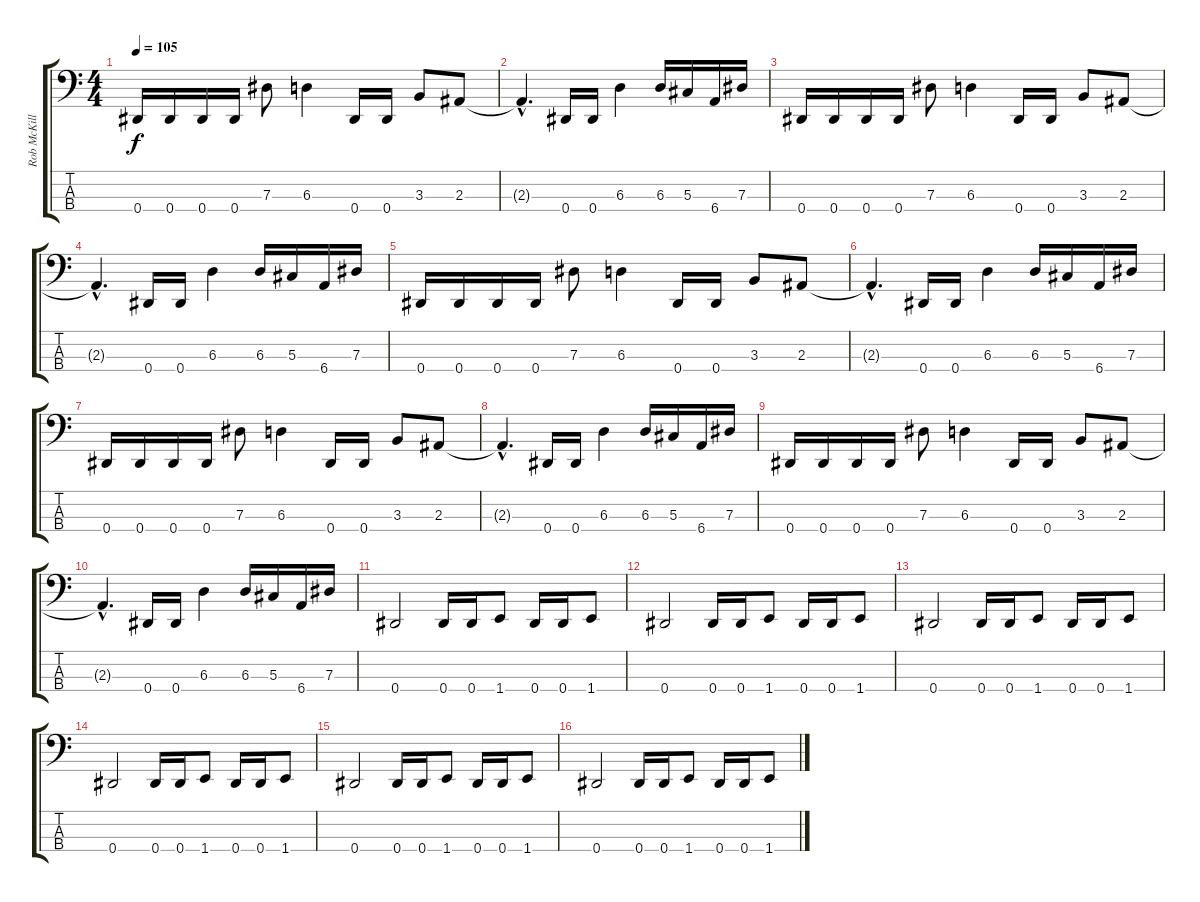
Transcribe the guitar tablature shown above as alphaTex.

\track ("Rob McKillop" "Rob McKill") {instrument electricbasspick}
\staff {score tabs}
\tuning (Gb2 Db2 Ab1 Eb1) {hide}
\ts (4 4)
\tempo 105
\clef f4
\ks c
0.4.16{dy f} 0.4.16 0.4.16 0.4.16 7.3.8 6.3.4 0.4.16 0.4.16 3.3.8 2.3.8 |
2.3{hac t}.4{d} 0.4.16 0.4.16 6.3.4 6.3.16 5.3.16 6.4.16 7.3.16 |
0.4.16 0.4.16 0.4.16 0.4.16 7.3.8 6.3.4 0.4.16 0.4.16 3.3.8 2.3.8 |
2.3{hac t}.4{d} 0.4.16 0.4.16 6.3.4 6.3.16 5.3.16 6.4.16 7.3.16 |
0.4.16 0.4.16 0.4.16 0.4.16 7.3.8 6.3.4 0.4.16 0.4.16 3.3.8 2.3.8 |
2.3{hac t}.4{d} 0.4.16 0.4.16 6.3.4 6.3.16 5.3.16 6.4.16 7.3.16 |
0.4.16 0.4.16 0.4.16 0.4.16 7.3.8 6.3.4 0.4.16 0.4.16 3.3.8 2.3.8 |
2.3{hac t}.4{d} 0.4.16 0.4.16 6.3.4 6.3.16 5.3.16 6.4.16 7.3.16 |
0.4.16 0.4.16 0.4.16 0.4.16 7.3.8 6.3.4 0.4.16 0.4.16 3.3.8 2.3.8 |
2.3{hac t}.4{d} 0.4.16 0.4.16 6.3.4 6.3.16 5.3.16 6.4.16 7.3.16 |
0.4.2 0.4.16 0.4.16 1.4.8 0.4.16 0.4.16 1.4.8 |
0.4.2 0.4.16 0.4.16 1.4.8 0.4.16 0.4.16 1.4.8 |
0.4.2 0.4.16 0.4.16 1.4.8 0.4.16 0.4.16 1.4.8 |
0.4.2 0.4.16 0.4.16 1.4.8 0.4.16 0.4.16 1.4.8 |
0.4.2 0.4.16 0.4.16 1.4.8 0.4.16 0.4.16 1.4.8 |
0.4.2 0.4.16 0.4.16 1.4.8 0.4.16 0.4.16 1.4.8
